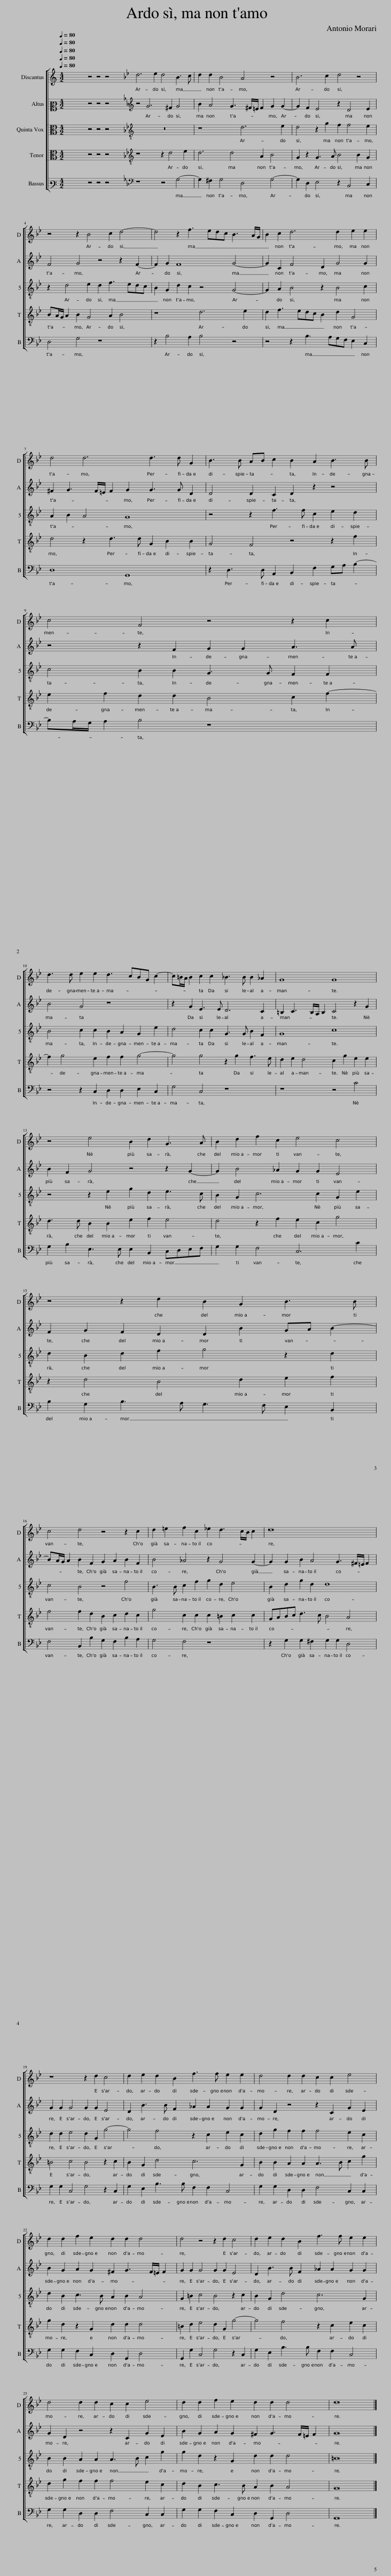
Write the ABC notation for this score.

X:1
%%score [ 1 2 [ 3 4 ] 5 ]
L:1/8
Q:1/4=80
M:4/2
I:linebreak $
K:C
V:1 treble
V:2 alto2
V:3 alto
V:4 alto
V:5 bass3
V:1
 x16 | z4 z4 z4 x4 |[K:Bb] d6 e2 d4 B3 c | d2 d2 B4 A4 z4 | B6 c2 d4 z4 |$ %5
 z4 z2 B4 c2 d4- | d4 z2 f3 edc B3 A/G/ | B2 c2 d6 d2 e2 e2 |$ d4 d6 d3 d G2 | B3 B AB c2 B2 A2 B3 B |$ %10
 c4 F4 z4 z2 c2 |$ d3 d e2 e2 d3 cBG c2- | c=B/A/ B2 c2 c2 _B3 B B2 _A2 | G8 G8 |$ z4 e4 B2 d2 G3 A | %15
 B2 d2 f2 c2 e4 c4 |$ z4 z2 d2 B2 G2 B3 B |$ c4 d4 z4 z2 c2 | d2 =e2 f2 c2 _e2 d3 c/B/ c2 | d16 |$ %20
 z8 z2 d2 c4 | d2 e2 d2 B2 f3 f e2 e2 | d4 d2 d2 c2 c2 e4 |$ d2 d2 f2 e2 d2 d2 d4 | d4 z4 z2 d2 c4 | %25
 d2 e2 d2 B2 f3 f e2 e2 |$ d4 d2 d2 c2 c2 e4 | d2 d2 f2 e2 d2 d2 d4 | d16 |] %29
V:2
 x16 | z4 z4 z4 x4 |[K:Bb][K:treble] z4 G6 ^F2 G4 | B2 A4 G3 ^F/=E/ F2 G2 G2- | G2 F2 E4 z2 D4 E2 |$ %5
 F4 G4 z4 z2 F2- | F2 G2 F8 G4- | G2 C2 F4 D2 G4 G2 |$ ^F2 G3 F/=E/ F2 G2 G3 G D2 | D4 D2 C2 D2 z2 z4 |$ %10
 z4 z2 F2 G2 G2 A3 A |$ B4 G4 z8 | z2 G2 E3 E D6 C2 | =B,2 C3 B,/A,/ B,2 C4 z2 G2 |$ B2 F2 G4 z4 z2 G2- | %15
 G2 B4 _A2 G2 G2 E4 |$ F2 G2 F2 D2 D2 B2 GA B2- |$ BA/G/ A2 B2 F2 G2 A2 B2 F2 | B4 _A4 z2 G4 G2- | G2 G2 B2 A4 G3 ^F/=E/ F2 |$ %20
 G2 G2 G4 G2 G2 E4 | D2 B3 B F2 _A2 A2 G2 G2 | G2 D2 z4 z2 C2 G2 E2 |$ B2 G2 A2 G2 ^F2 G3 F/=E/ F2 | G2 G2 G4 G2 G2 E4 | %25
 D2 B3 B F2 _A2 A2 G2 G2 |$ G2 D2 z4 z2 C2 G2 E2 | B2 G2 A2 G2 ^F2 G3 F/=E/ F2 | G16 |] %29
V:3
 x16 | z4 z4 z4 x4 |[K:Bb][K:treble-8] z16 | z8 d6 e2 | d4 z2 g2 f2 f4 e2 |$ %5
 z2 d4 e2 d2 f3 edc | B2 G2 d2 c2 z4 G4- | G2 A2 B4 z2 B4 c2 |$ A2 B2 A4 G8 | z4 z2 f3 f c2 e2 d2 |$ %10
 c4 B2 B2 G3 G F2 F2 |$ B4 c2 c2 B2 A2 G2 e2 | d4 c2 c2 G3 G B2 F2 | G8 c8 |$ z4 z2 e2 g2 d2 e3 c | %15
 B2 G2 c6 c2 G2 e2 |$ d2 B2 d2 f2 g4 z2 d2 |$ c4 B4 z4 f4 | B3 B c2 f2 g2 d2 e4 | B2 d2 g2 d2 d8 |$ %20
 d2 d2 e4 d2 G2 g4- | g4 f4 z2 c2 e2 c2 | d2 g2 f2 f2 f4 e2 c2 |$ d2 B2 c3 B A2 B2 A4 | G2 =B2 c4 B4 z2 c2 | %25
 B2 G2 d4 c6 G2 |$ B2 B2 A2 A2 A3 B c2 g2 | g2 d2 z2 G2 d2 d2 d4 | =B16 |] %29
V:4
 x16 | z4 z4 z4 x4 |[K:Bb][K:treble-8] z8 z2 d4 e2 | d6 d4 A2 B4 | G2 z2 G3 A B4 B2 G2 |$ %5
 BA/G/ A2 B2 G4 A2 B4 | z8 d6 e2 | d2 f3 edc B2 d2 G4 |$ d4 z2 d3 d G2 B2 B2 | G4 F4 z4 z2 f2 |$ %10
 e2 f2 d2 d2 B4 c2 f2- |$ f2 g4 e2 f2 f2 g4- | g4 g4 z2 g2 f3 e | d2 e2 d4 c2 g2 e2 e2 |$ d3 d B2 B2 e2 f2 e4 | %15
 d4 z2 f2 e2 c2 g4 |$ z2 d4 B4 d2 e2 f2 |$ f4 f2 d2 B2 c2 d2 c2 | g4 c2 c2 c2 =B2 c2 c2 | GABc d3 c B4 A4 |$ %20
 =B4 c4 B4 z2 c2 | B2 G2 d4 c6 G2 | B2 B2 A2 A2 A3 B c2 g2 |$ g2 d2 z2 G2 d2 d2 d4 | =B2 d2 e4 d2 G2 g4- | %25
 g4 f4 z2 c2 e2 c2 |$ d2 g2 f2 f2 f4 e2 c2 | d2 B2 c3 B A2 B2 A4 | G16 |] %29
V:5
 x16 | z4 z4 z4 x4 |[K:Bb][K:bass] z8 z4 G,4- | G,2 ^F,2 G,4 D,4 G,4- | G,2 D,2 E,4 z2 B,,4 C,2 |$ %5
 D,4 G,4 z8 | z2 B,4 A,2 B,4 z4 | z4 z2 B,3 A,G,F, E,2 C,2 |$ D,8 G,,8 | z2 D,3 D, A,,2 B,,2 F,2 G,A, B,2- |$ %10
 B,A,/G,/ A,2 B,4 z8 |$ z4 z2 C,2 D,2 D,2 E,2 C,2 | G,4 C,4 z8 | z8 z4 C4 |$ G,2 B,2 E,3 E, E,2 B,,2 C,D,E,F, | %15
 G,2 G,2 F,4 C,6 C2 |$ B,2 G,2 B,3 A, G,3 F, E,2 B,,2 |$ F,4 B,,2 B,2 G,2 F,2 B,2 A,2 | G,4 F,4 z8 | z2 G,2 G,2 ^F,2 G,2 G,2 D,4 |$ %20
 G,2 G,2 C,4 G,4 z2 C,2 | G,2 E,2 B,3 B, F,2 F,2 C,4 | G,2 G,2 D,2 D,2 F,4 C,2 C,2 |$ G,2 G,2 F,2 C,2 D,2 G,,2 D,4 | G,,2 G,2 C,4 G,4 z2 C,2 | %25
 G,2 E,2 B,3 B, F,2 F,2 C,4 |$ G,2 G,2 D,2 D,2 F,4 C,2 C,2 | G,2 G,2 F,2 C,2 D,2 G,,2 D,4 | G,,16 |] %29
